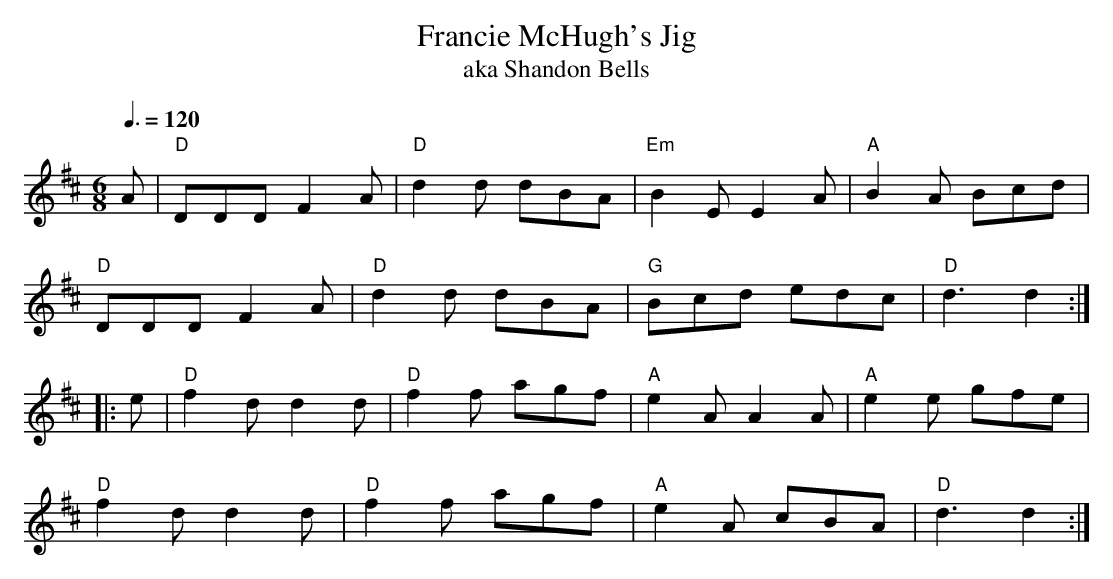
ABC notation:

X:1
T:Francie McHugh's Jig
T:aka Shandon Bells
M:6/8
Q:3/8=120
K:D
A|"D"DDD F2A|"D"d2 d dBA|"Em"B2 E E2A|"A"B2A Bcd|
"D"DDD F2A|"D"d2 d dBA | "G"Bcd edc|"D"d3 d2::
e|"D"f2 dd2d|"D"f2f agf|"A"e2A A2A|"A"e2e gfe|
"D"f2 dd2d|"D"f2f agf| "A"e2A cBA|"D"d3 d2:|
